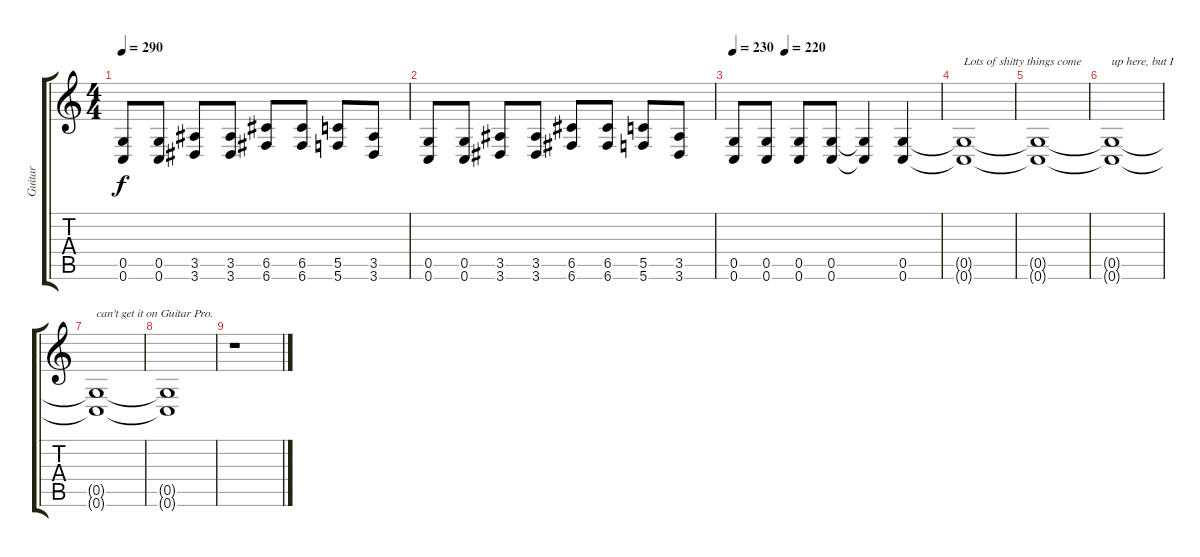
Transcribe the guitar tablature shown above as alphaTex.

\track ("Guitar" "Guitar") {instrument distortionguitar}
\staff {score tabs}
\tuning (D4 A3 F3 C3 G2 C2) {hide}
\ts (4 4)
\tempo 290
\clef g2
\ks c
(0.5 0.6).8{dy f} (0.5 0.6).8 (3.5 3.6).8 (3.5 3.6).8 (6.5 6.6).8 (6.5 6.6).8 (5.5 5.6).8 (3.5 3.6).8 |
(0.5 0.6).8 (0.5 0.6).8 (3.5 3.6).8 (3.5 3.6).8 (6.5 6.6).8 (6.5 6.6).8 (5.5 5.6).8 (3.5 3.6).8 |
\tempo 230
\tempo (220 0.25)
(0.5 0.6).8 (0.5 0.6).8 (0.5 0.6).8 (0.5 0.6).8 (0.5{t} 0.6{t}).4 (0.5 0.6).4 |
(0.5{t} 0.6{t}).1{txt "Lots of shitty things come"} |
(0.5{t} 0.6{t}).1 |
(0.5{t} 0.6{t}).1{txt "up here, but I"} |
(0.5{t} 0.6{t}).1{txt "can't get it on Guitar Pro."} |
(0.5{t} 0.6{t}).1 |
r.1
